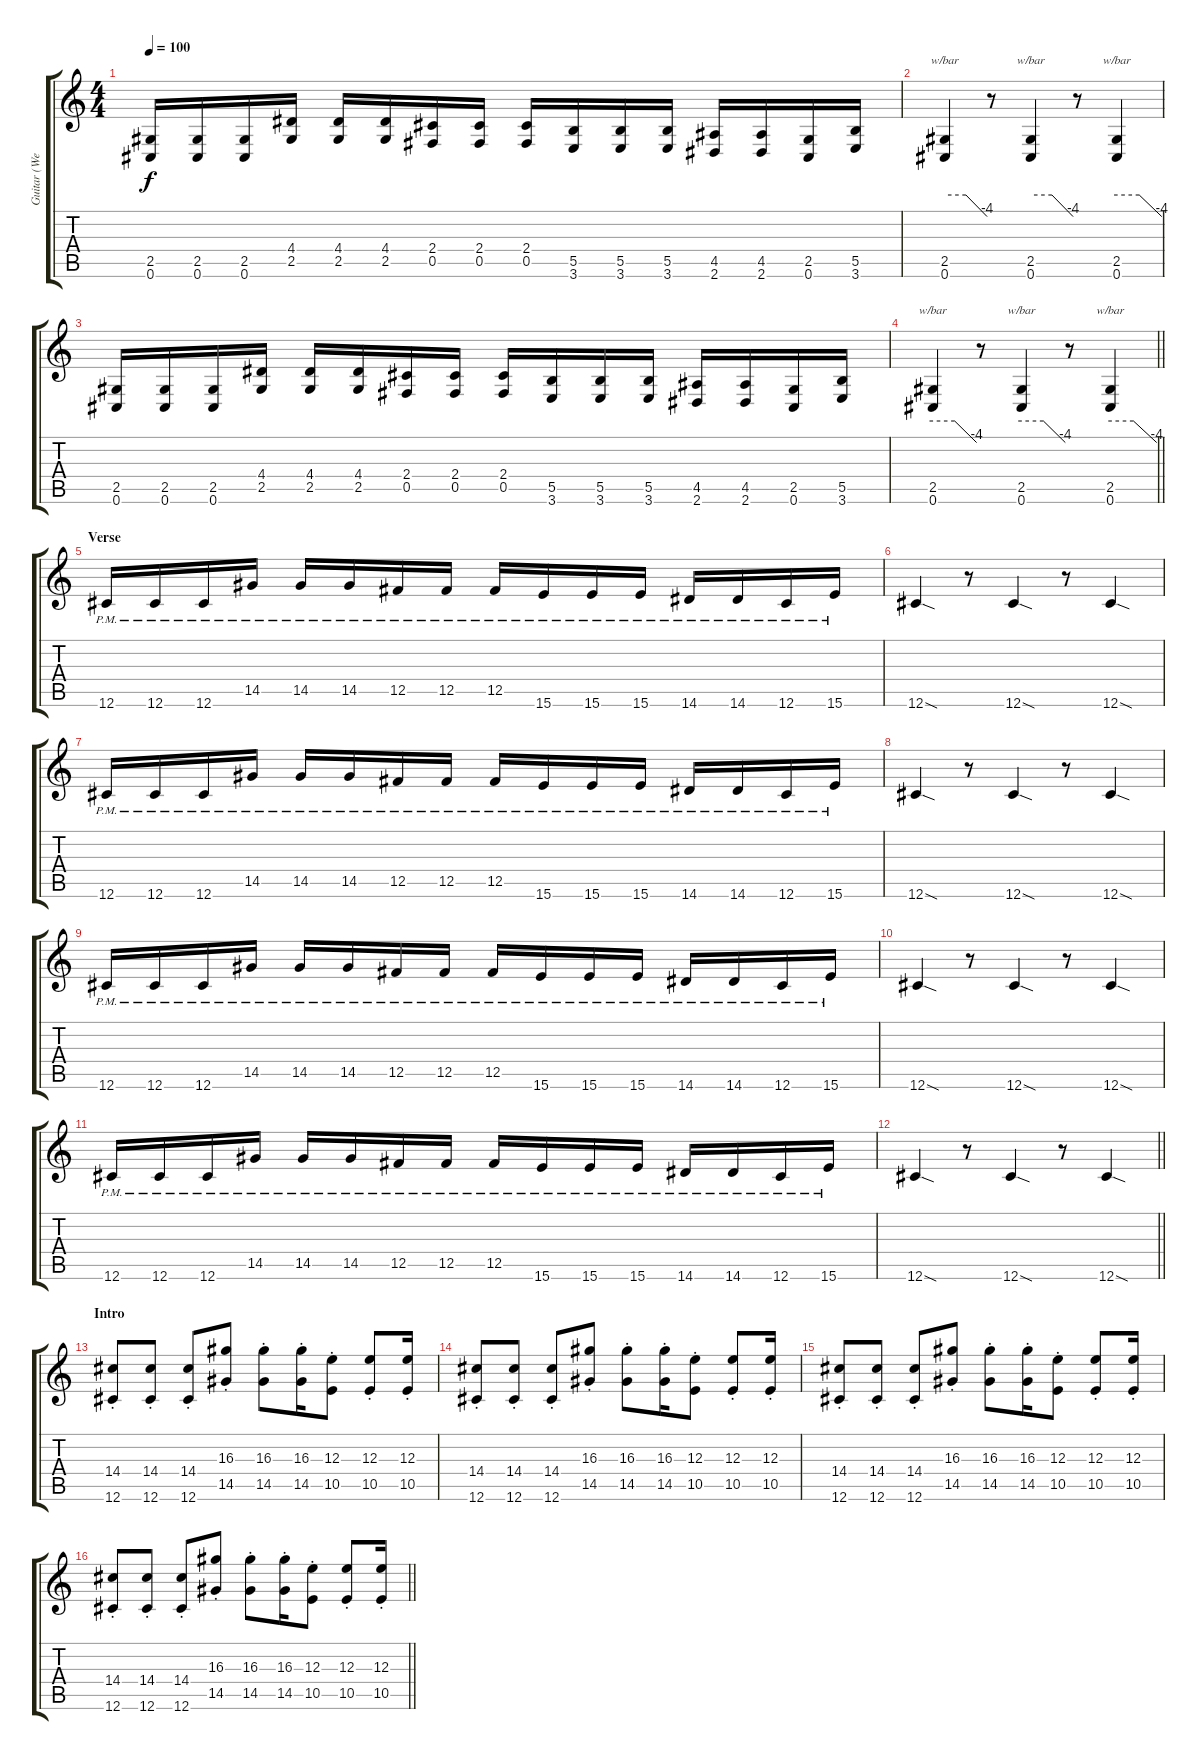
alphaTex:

\track ("Guitar (Wes Borland)" "Guitar (We") {instrument distortionguitar}
\staff {score tabs}
\tuning (Db4 Ab3 E3 B2 Gb2 Db2) {hide}
\ts (4 4)
\tempo 100
\clef g2
\ks c
(2.5 0.6).16{dy f} (2.5 0.6).16 (2.5 0.6).16 (4.4 2.5).16 (4.4 2.5).16 (4.4 2.5).16 (2.4 0.5).16 (2.4 0.5).16 (2.4 0.5).16 (5.5 3.6).16 (5.5 3.6).16 (5.5 3.6).16 (4.5 2.6).16 (4.5 2.6).16 (2.5 0.6).16 (5.5 3.6).16 |
(2.5 0.6).4{tbe (custom default 0 0 30 0 60 -16)} r.8 (2.5 0.6).4{tbe (custom default 0 0 30 0 60 -16)} r.8 (2.5 0.6).4{tbe (custom default 0 0 30 0 60 -16)} |
(2.5 0.6).16 (2.5 0.6).16 (2.5 0.6).16 (4.4 2.5).16 (4.4 2.5).16 (4.4 2.5).16 (2.4 0.5).16 (2.4 0.5).16 (2.4 0.5).16 (5.5 3.6).16 (5.5 3.6).16 (5.5 3.6).16 (4.5 2.6).16 (4.5 2.6).16 (2.5 0.6).16 (5.5 3.6).16 |
\barLineRight lightlight
(2.5 0.6).4{tbe (custom default 0 0 30 0 60 -16)} r.8 (2.5 0.6).4{tbe (custom default 0 0 30 0 60 -16)} r.8 (2.5 0.6).4{tbe (custom default 0 0 30 0 60 -16)} |
\section ("" "Verse")
12.6{pm}.16{instrument electricguitarmuted} 12.6{pm}.16 12.6{pm}.16 14.5{pm}.16 14.5{pm}.16 14.5{pm}.16 12.5{pm}.16 12.5{pm}.16 12.5{pm}.16 15.6{pm}.16 15.6{pm}.16 15.6{pm}.16 14.6{pm}.16 14.6{pm}.16 12.6{pm}.16 15.6{pm}.16 |
12.6{sod}.4 r.8 12.6{sod}.4 r.8 12.6{sod}.4 |
12.6{pm}.16 12.6{pm}.16 12.6{pm}.16 14.5{pm}.16 14.5{pm}.16 14.5{pm}.16 12.5{pm}.16 12.5{pm}.16 12.5{pm}.16 15.6{pm}.16 15.6{pm}.16 15.6{pm}.16 14.6{pm}.16 14.6{pm}.16 12.6{pm}.16 15.6{pm}.16 |
12.6{sod}.4 r.8 12.6{sod}.4 r.8 12.6{sod}.4 |
12.6{pm}.16 12.6{pm}.16 12.6{pm}.16 14.5{pm}.16 14.5{pm}.16 14.5{pm}.16 12.5{pm}.16 12.5{pm}.16 12.5{pm}.16 15.6{pm}.16 15.6{pm}.16 15.6{pm}.16 14.6{pm}.16 14.6{pm}.16 12.6{pm}.16 15.6{pm}.16 |
12.6{sod}.4 r.8 12.6{sod}.4 r.8 12.6{sod}.4 |
12.6{pm}.16 12.6{pm}.16 12.6{pm}.16 14.5{pm}.16 14.5{pm}.16 14.5{pm}.16 12.5{pm}.16 12.5{pm}.16 12.5{pm}.16 15.6{pm}.16 15.6{pm}.16 15.6{pm}.16 14.6{pm}.16 14.6{pm}.16 12.6{pm}.16 15.6{pm}.16 |
\barLineRight lightlight
12.6{sod}.4 r.8 12.6{sod}.4 r.8 12.6{sod}.4 |
\section ("" "Intro")
(14.4{st} 12.6{st}).8{instrument distortionguitar} (14.4{st} 12.6{st}).8 (14.4{st} 12.6{st}).8 (16.3{st} 14.5{st}).8 (16.3{st} 14.5{st}).8 (16.3{st} 14.5{st}).16 (12.3{st} 10.5{st}).8 (12.3{st} 10.5{st}).8 (12.3{st} 10.5{st}).16 |
(14.4{st} 12.6{st}).8 (14.4{st} 12.6{st}).8 (14.4{st} 12.6{st}).8 (16.3{st} 14.5{st}).8 (16.3{st} 14.5{st}).8 (16.3{st} 14.5{st}).16 (12.3{st} 10.5{st}).8 (12.3{st} 10.5{st}).8 (12.3{st} 10.5{st}).16 |
(14.4{st} 12.6{st}).8 (14.4{st} 12.6{st}).8 (14.4{st} 12.6{st}).8 (16.3{st} 14.5{st}).8 (16.3{st} 14.5{st}).8 (16.3{st} 14.5{st}).16 (12.3{st} 10.5{st}).8 (12.3{st} 10.5{st}).8 (12.3{st} 10.5{st}).16 |
\barLineRight lightlight
(14.4{st} 12.6{st}).8 (14.4{st} 12.6{st}).8 (14.4{st} 12.6{st}).8 (16.3{st} 14.5{st}).8 (16.3{st} 14.5{st}).8 (16.3{st} 14.5{st}).16 (12.3{st} 10.5{st}).8 (12.3{st} 10.5{st}).8 (12.3{st} 10.5{st}).16
